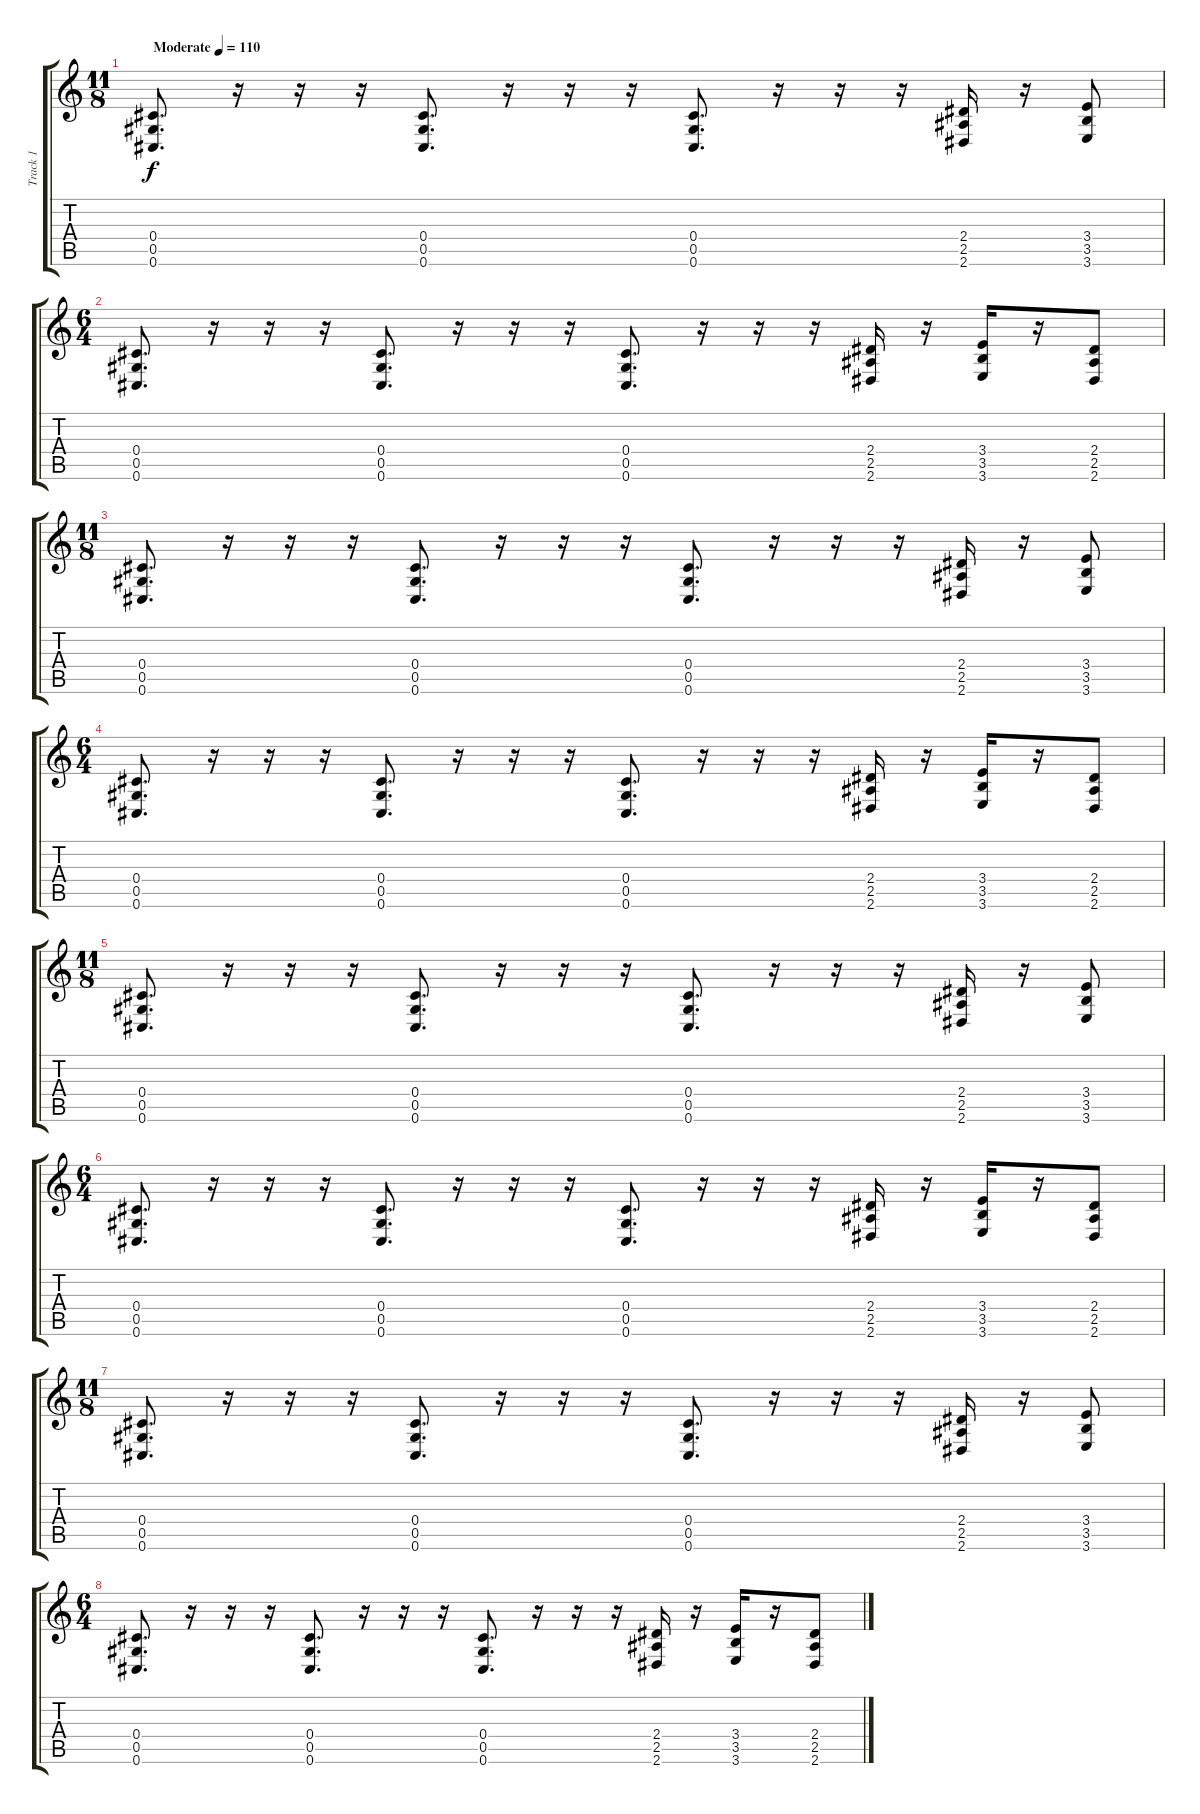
\track ("Track 1" "Track 1") {instrument distortionguitar}
\staff {score tabs}
\tuning (Eb4 Bb3 Gb3 Db3 Ab2 Db2) {hide}
\ts (11 8)
\tempo (110 "Moderate")
\clef g2
\ks c
(0.4 0.5 0.6).8{d dy f instrument distortionguitar} r.16 r.16 r.16 (0.4 0.5 0.6).8{d} r.16 r.16 r.16 (0.4 0.5 0.6).8{d} r.16 r.16 r.16 (2.4 2.5 2.6).16 r.16 (3.4 3.5 3.6).8 |
\ts (6 4)
(0.4 0.5 0.6).8{d} r.16 r.16 r.16 (0.4 0.5 0.6).8{d} r.16 r.16 r.16 (0.4 0.5 0.6).8{d} r.16 r.16 r.16 (2.4 2.5 2.6).16 r.16 (3.4 3.5 3.6).16 r.16 (2.4 2.5 2.6).8 |
\ts (11 8)
(0.4 0.5 0.6).8{d} r.16 r.16 r.16 (0.4 0.5 0.6).8{d} r.16 r.16 r.16 (0.4 0.5 0.6).8{d} r.16 r.16 r.16 (2.4 2.5 2.6).16 r.16 (3.4 3.5 3.6).8 |
\ts (6 4)
(0.4 0.5 0.6).8{d} r.16 r.16 r.16 (0.4 0.5 0.6).8{d} r.16 r.16 r.16 (0.4 0.5 0.6).8{d} r.16 r.16 r.16 (2.4 2.5 2.6).16 r.16 (3.4 3.5 3.6).16 r.16 (2.4 2.5 2.6).8 |
\ts (11 8)
(0.4 0.5 0.6).8{d} r.16 r.16 r.16 (0.4 0.5 0.6).8{d} r.16 r.16 r.16 (0.4 0.5 0.6).8{d} r.16 r.16 r.16 (2.4 2.5 2.6).16 r.16 (3.4 3.5 3.6).8 |
\ts (6 4)
(0.4 0.5 0.6).8{d} r.16 r.16 r.16 (0.4 0.5 0.6).8{d} r.16 r.16 r.16 (0.4 0.5 0.6).8{d} r.16 r.16 r.16 (2.4 2.5 2.6).16 r.16 (3.4 3.5 3.6).16 r.16 (2.4 2.5 2.6).8 |
\ts (11 8)
(0.4 0.5 0.6).8{d} r.16 r.16 r.16 (0.4 0.5 0.6).8{d} r.16 r.16 r.16 (0.4 0.5 0.6).8{d} r.16 r.16 r.16 (2.4 2.5 2.6).16 r.16 (3.4 3.5 3.6).8 |
\ts (6 4)
(0.4 0.5 0.6).8{d} r.16 r.16 r.16 (0.4 0.5 0.6).8{d} r.16 r.16 r.16 (0.4 0.5 0.6).8{d} r.16 r.16 r.16 (2.4 2.5 2.6).16 r.16 (3.4 3.5 3.6).16 r.16 (2.4 2.5 2.6).8
